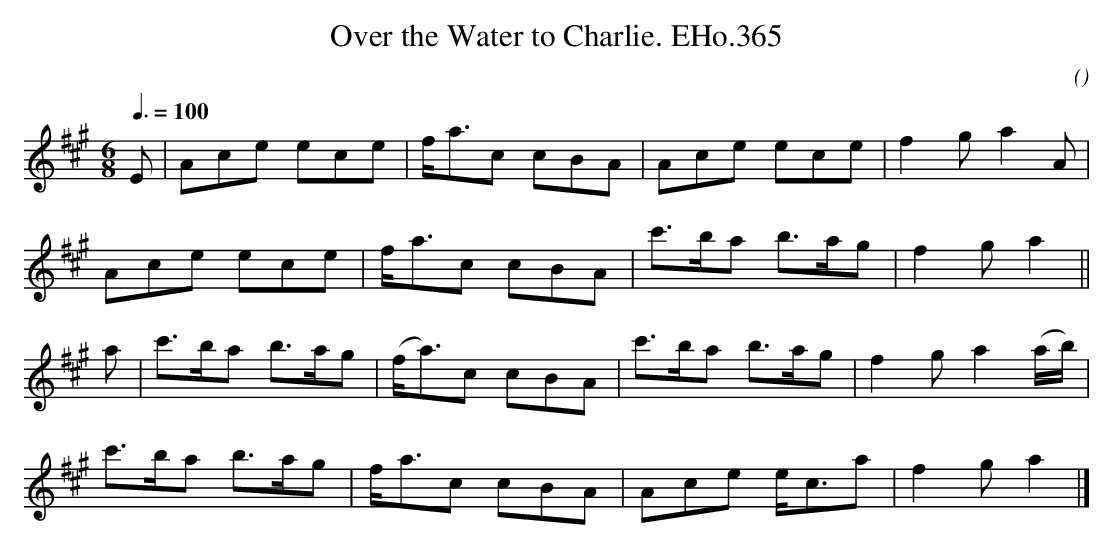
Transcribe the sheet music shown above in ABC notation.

X:1
T:Over the Water to Charlie. EHo.365
M:6/8
L:1/8
Q:3/8=100
C:
O:
K:A
E | Ace ece | f<ac cBA | Ace ece | f2 g a2 A |
Ace ece | f<ac cBA | c'>ba b>ag | f2g a2 ||
a | c'>ba b>ag | (f<a)c cBA | c'>ba b>ag | f2g a2(a/b/) |
c'>ba b>ag | f<ac cBA | Ace e<ca | f2g a2 |]
